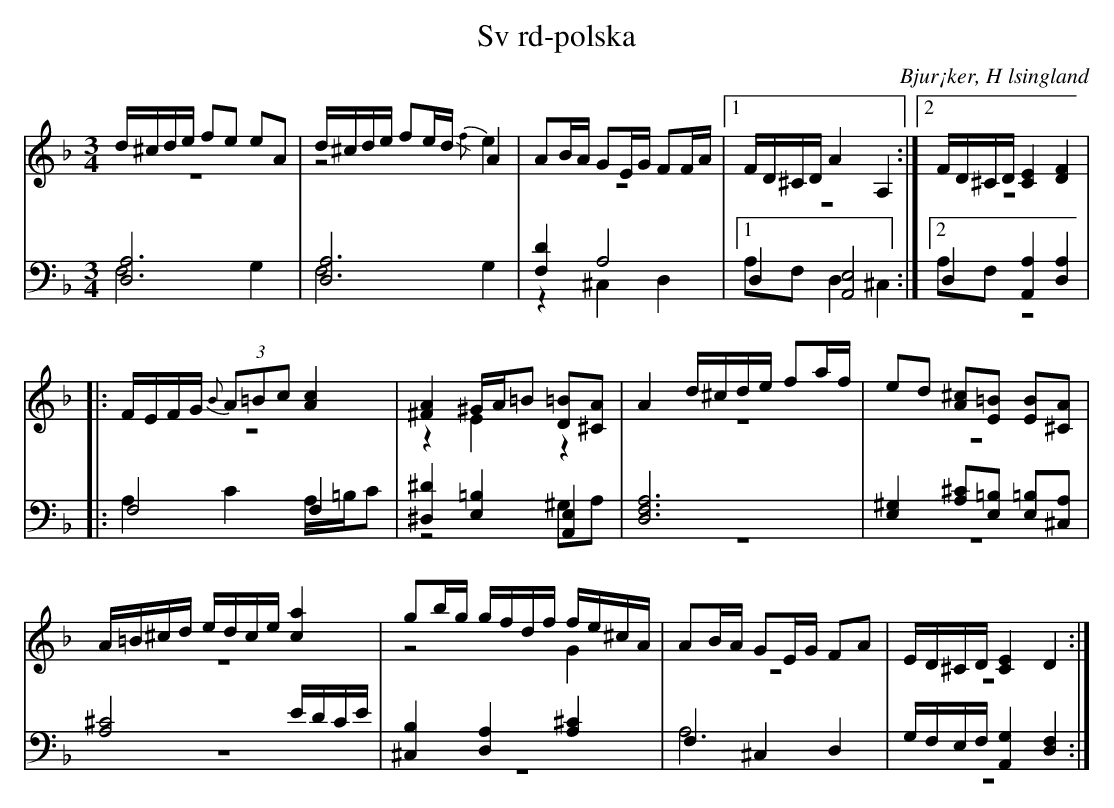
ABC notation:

X:1
T: Sv rd-polska
O: Bjur¡ker, H lsingland
M: 3/4
L: 1/8
K: Dm
V:1
V:2 merge
V:3
V:4 merge
V:1
d/^c/d/e/ fe eA|d/^c/d/e/ fe/d/ A2|AB/A/ GE/G/ FF/A/|1 F/D/^C/D/ A2 A,2:|2 F/D/^C/D/ [C2E2] [D2F2]|
|:F/E/F/G/ (3{B}A=Bc [A2c2]|[^F2A2] ^G/A/=B [D=B][^CA]|A2 d/^c/d/e/ fa/f/|ed [A^c][E=B] [EB][^CA]|
A/=B/^c/d/ e/d/c/e/ [c2a2]|gb/g/ g/f/d/f/ f/e/^c/A/|AB/A/ GE/G/ FA|E/D/^C/D/ [C2E2] D2:|
V:2
z6|z4 {/f}e2|z6|1 z6:|2 z6|
|:z6|z2 E2 z2|z6|z6|
z6|z4 G2|z6|z6:|
V:3 clef=bass
[D,6A,6]|[D,6A,6]|[F,2D2] A,4|1 D,2 [A,,4E,4]:|2 D,2 [A,,2A,2] [D,2A,2]|
|:F,4 F,2|[^D,2^D2] [E,2=B,2] [A,,2E,2]|[D,6F,6A,6]|[E,2^G,2] [A,^C][E,=B,] [E,=B,][^C,A,]|
[A,4^C4] E/D/C/E/|[^C,2B,2]  [D,2A,2] [A,2^C2]|F,2 ^C,2 D,2|G,/F,/E,/F,/ [A,,2G,2] [D,2F,2]:|
V:4 clef=bass
F,4 G,2|F,4 G,2|z2 ^C,2 D,2|1 A,F, D,2 ^C,2:|2 A,F,  z4|
|:A,2 C2 A,/=B,/C|z4 ^G,A,|z6|z6|
z6|z6|A,6|z6:|
